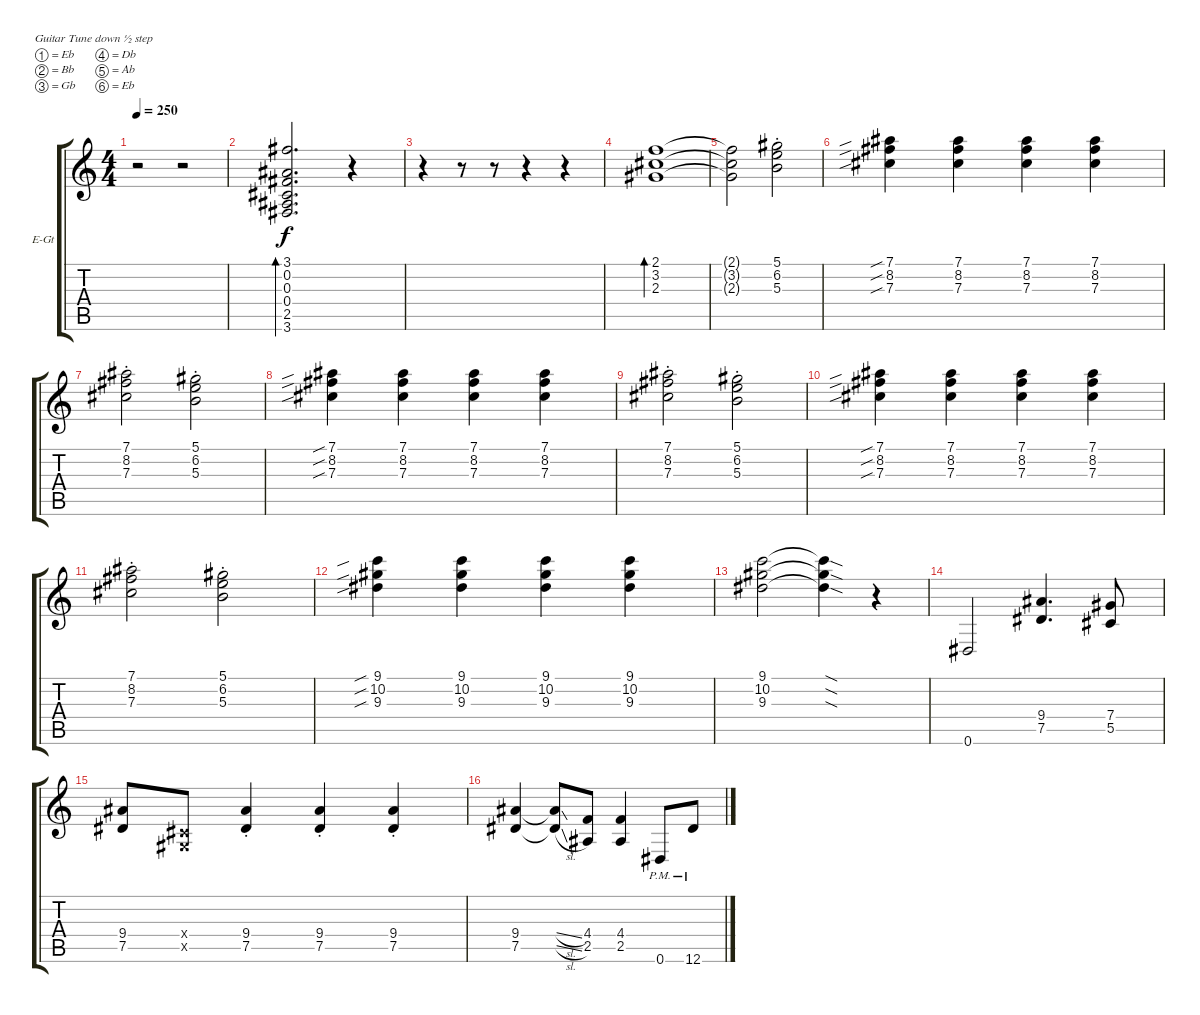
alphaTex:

\bracketExtendMode groupsimilarinstruments
\firstSystemTrackNameOrientation horizontal
\otherSystemsTrackNameOrientation horizontal
\track ("Richard Fortus" "E-Gt") {instrument distortionguitar}
\staff {score tabs}
\tuning (Eb4 Bb3 Gb3 Db3 Ab2 Eb2)
\ts (4 4)
\tempo 250
\clef g2
\ks c
r.2{dy f} r.2 |
(3.1 0.2 0.3 3.6 2.5 0.4).2{d bd 960} r.4 |
r.4 r.8 r.8 r.4 r.4 |
(2.1 3.2 2.3).1{bd 960} |
(2.1{t} 3.2{t} 2.3{t}).2 (5.1{st} 6.2{st} 5.3{st}).2 |
(7.1{sib} 8.2{sib} 7.3{sib}).4 (7.1 8.2 7.3).4 (7.1 8.2 7.3).4 (7.1 8.2 7.3).4 |
(7.1{st} 8.2{st} 7.3{st}).2 (5.1{st} 6.2{st} 5.3{st}).2 |
(7.1{sib} 8.2{sib} 7.3{sib}).4 (7.1 8.2 7.3).4 (7.1 8.2 7.3).4 (7.1 8.2 7.3).4 |
(7.1{st} 8.2{st} 7.3{st}).2 (5.1{st} 6.2{st} 5.3{st}).2 |
(7.1{sib} 8.2{sib} 7.3{sib}).4 (7.1 8.2 7.3).4 (7.1 8.2 7.3).4 (7.1 8.2 7.3).4 |
(7.1{st} 8.2{st} 7.3{st}).2 (5.1{st} 6.2{st} 5.3{st}).2 |
(9.1{sib} 10.2{sib} 9.3{sib}).4 (9.1 10.2 9.3).4 (9.1 10.2 9.3).4 (9.1 10.2 9.3).4 |
(9.1 10.2 9.3).2 (9.1{sod t} 10.2{sod t} 9.3{sod t}).4 r.4 |
0.6.2 (9.4 7.5).4{d} (7.4 5.5).8 |
(9.4 7.5).8 (0.4{x} 0.5{x}).8 (9.4{st} 7.5{st}).4 (9.4{st} 7.5{st}).4 (9.4{st} 7.5{st}).4 |
(9.4 7.5).4 (9.4{sl t} 7.5{sl t}).8 (4.4 2.5).8 (4.4 2.5).4 0.6{pm}.8 12.6{pm}.8
